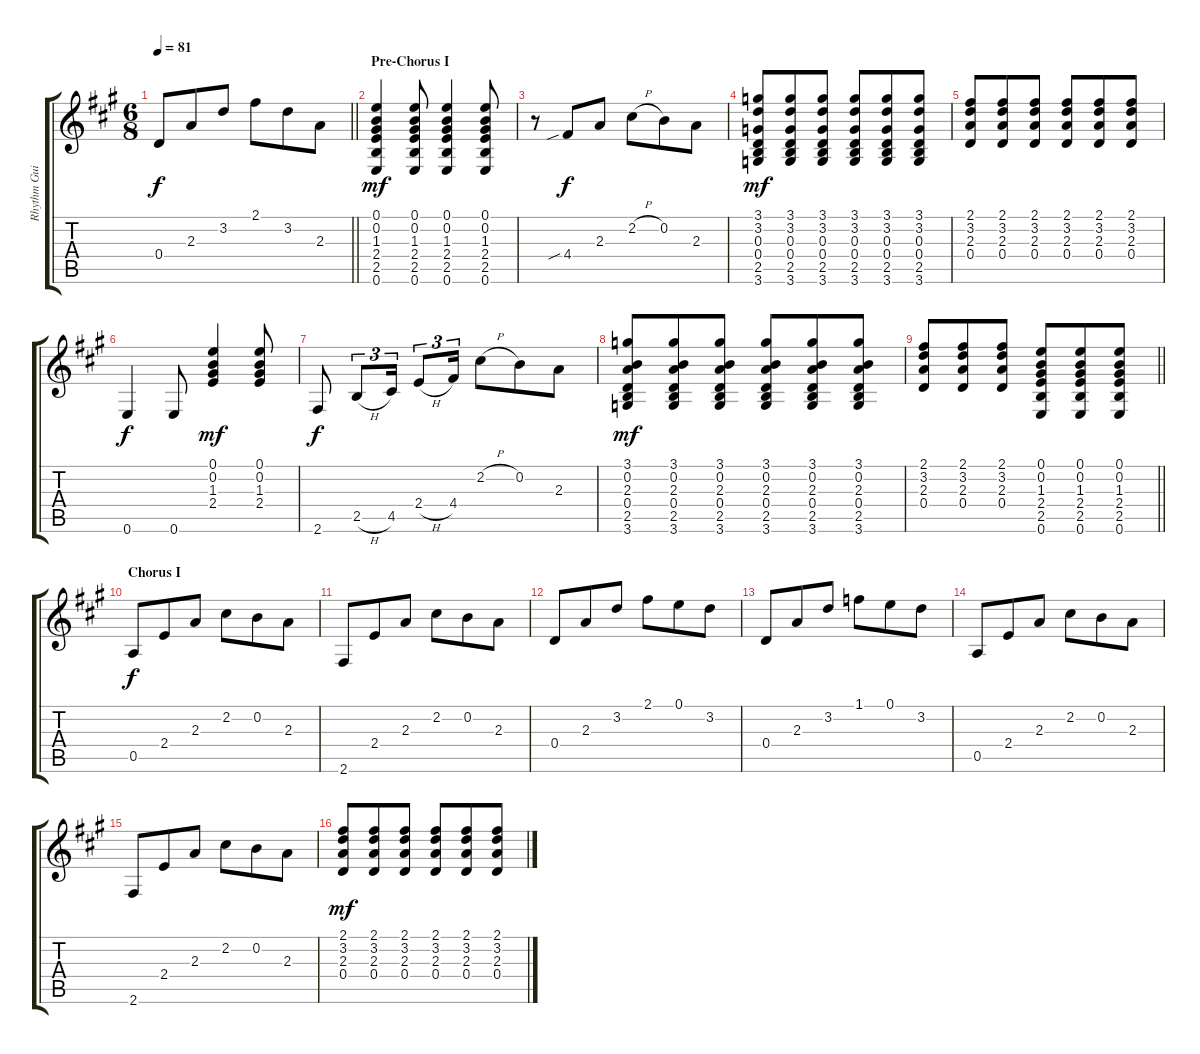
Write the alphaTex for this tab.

\track ("Rhythm Guitar" "Rhythm Gui") {instrument electricguitarclean}
\staff {score tabs}
\tuning (E4 B3 G3 D3 A2 E2) {hide}
\ts (6 8)
\tempo 81
\clef g2
\barLineRight lightlight
\ks a
0.4.8{dy f} 2.3.8 3.2.8 2.1.8 3.2.8 2.3.8 |
\section ("" "Pre-Chorus I")
(0.1 0.2 1.3 2.4 2.5 0.6).4{dy mf} (0.1 0.2 1.3 2.4 2.5 0.6).8 (0.1 0.2 1.3 2.4 2.5 0.6).4 (0.1 0.2 1.3 2.4 2.5 0.6).8 |
r.8 4.4{sib}.8{dy f} 2.3.8 2.2{h}.8 0.2.8 2.3.8 |
(3.1 3.2 0.3 0.4 2.5 3.6).8{dy mf} (3.1 3.2 0.3 0.4 2.5 3.6).8 (3.1 3.2 0.3 0.4 2.5 3.6).8 (3.1 3.2 0.3 0.4 2.5 3.6).8 (3.1 3.2 0.3 0.4 2.5 3.6).8 (3.1 3.2 0.3 0.4 2.5 3.6).8 |
(2.1 3.2 2.3 0.4).8 (2.1 3.2 2.3 0.4).8 (2.1 3.2 2.3 0.4).8 (2.1 3.2 2.3 0.4).8 (2.1 3.2 2.3 0.4).8 (2.1 3.2 2.3 0.4).8 |
0.6.4{dy f} 0.6.8 (0.1 0.2 1.3 2.4).4{dy mf} (0.1 0.2 1.3 2.4).8 |
2.6.8{dy f} 2.5{h}.8{tu (3 2)} 4.5.16{tu (3 2)} 2.4{h}.8{tu (3 2)} 4.4.16{tu (3 2)} 2.2{h}.8 0.2.8 2.3.8 |
(3.1 0.2 2.3 0.4 2.5 3.6).8{dy mf} (3.1 0.2 2.3 0.4 2.5 3.6).8 (3.1 0.2 2.3 0.4 2.5 3.6).8 (3.1 0.2 2.3 0.4 2.5 3.6).8 (3.1 0.2 2.3 0.4 2.5 3.6).8 (3.1 0.2 2.3 0.4 2.5 3.6).8 |
\barLineRight lightlight
(2.1 3.2 2.3 0.4).8 (2.1 3.2 2.3 0.4).8 (2.1 3.2 2.3 0.4).8 (0.1 0.2 1.3 2.4 2.5 0.6).8 (0.1 0.2 1.3 2.4 2.5 0.6).8 (0.1 0.2 1.3 2.4 2.5 0.6).8 |
\section ("" "Chorus I")
0.5.8{dy f} 2.4.8 2.3.8 2.2.8 0.2.8 2.3.8 |
2.6.8 2.4.8 2.3.8 2.2.8 0.2.8 2.3.8 |
0.4.8 2.3.8 3.2.8 2.1.8 0.1.8 3.2.8 |
0.4.8 2.3.8 3.2.8 1.1.8 0.1.8 3.2.8 |
0.5.8 2.4.8 2.3.8 2.2.8 0.2.8 2.3.8 |
2.6.8 2.4.8 2.3.8 2.2.8 0.2.8 2.3.8 |
(2.1 3.2 2.3 0.4).8{dy mf} (2.1 3.2 2.3 0.4).8 (2.1 3.2 2.3 0.4).8 (2.1 3.2 2.3 0.4).8 (2.1 3.2 2.3 0.4).8 (2.1 3.2 2.3 0.4).8
